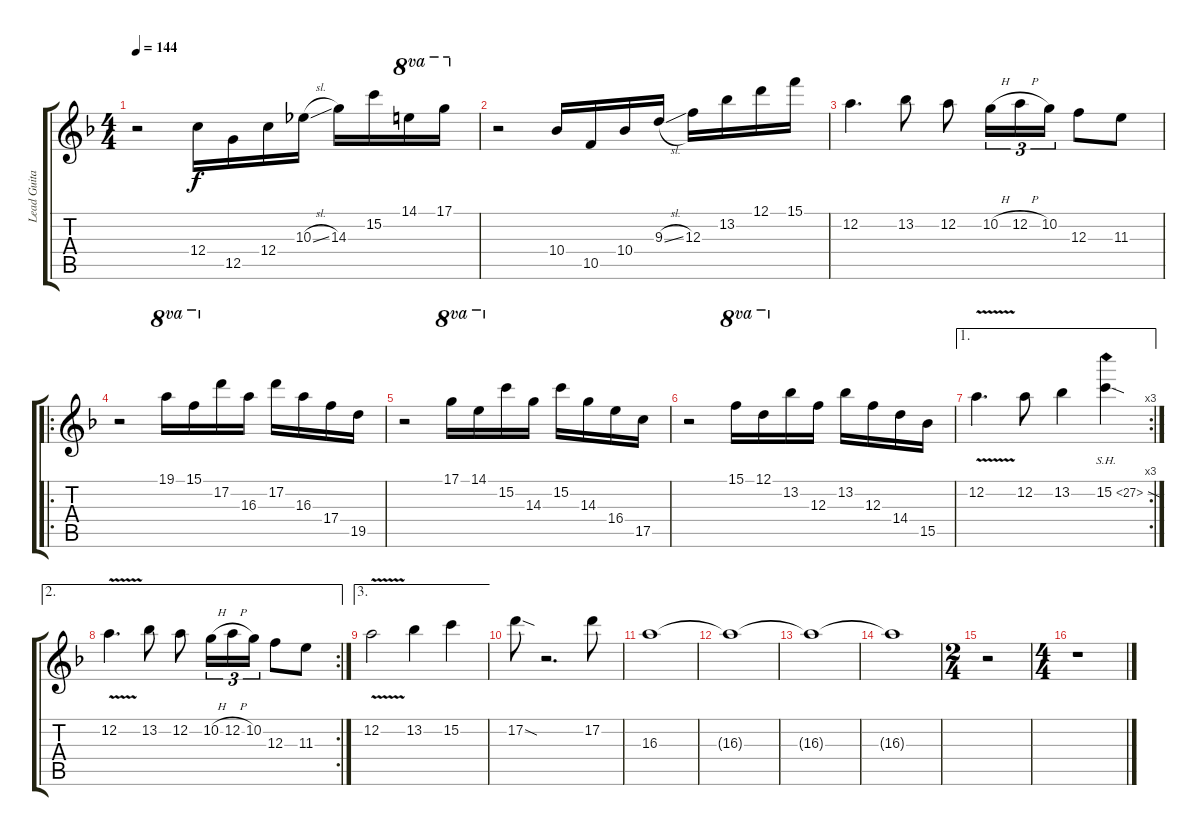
\track ("Lead Guitar" "Lead Guita") {instrument distortionguitar}
\staff {score tabs}
\tuning (D4 A3 F3 C3 G2 D2) {hide}
\ts (4 4)
\tempo 144
\clef g2
\ks dminor
r.2{dy f} 12.4.16 12.5.16 12.4.16 10.3{sl}.16 14.3.16 15.2.16 14.1.16{ot 8va} 17.1.16{ot 8va} |
r.2 10.4.16 10.5.16 10.4.16 9.3{sl}.16 12.3.16 13.2.16 12.1.16 15.1.16 |
12.2.4{d} 13.2.8 12.2.8 10.2{h}.16{tu (3 2)} 12.2{h}.16{tu (3 2)} 10.2.16{tu (3 2)} 12.3.8 11.3.8 |
\ro
r.2 19.1.16{ot 8va} 15.1.16{ot 8va} 17.2.16 16.3.16 17.2.16 16.3.16 17.4.16 19.5.16 |
r.2 17.1.16{ot 8va} 14.1.16{ot 8va} 15.2.16 14.3.16 15.2.16 14.3.16 16.4.16 17.5.16 |
r.2 15.1.16{ot 8va} 12.1.16{ot 8va} 13.2.16 12.3.16 13.2.16 12.3.16 14.4.16 15.5.16 |
\ae 1
\rc 3
12.2{v}.4{d} 12.2.8 13.2.4 15.2{sh 12 sod}.4 |
\ae 2
\rc 2
12.2{v}.4{d} 13.2.8 12.2.8 10.2{h}.16{tu (3 2)} 12.2{h}.16{tu (3 2)} 10.2.16{tu (3 2)} 12.3.8 11.3.8 |
\ae 3
12.2{v}.2 13.2.4 15.2.4 |
17.2{sod}.8 r.2{d} 17.2.8 |
16.3.1 |
16.3{t}.1 |
16.3{t}.1 |
16.3{t}.1 |
\ts (2 4)
r.2 |
\ts (4 4)
r.1
